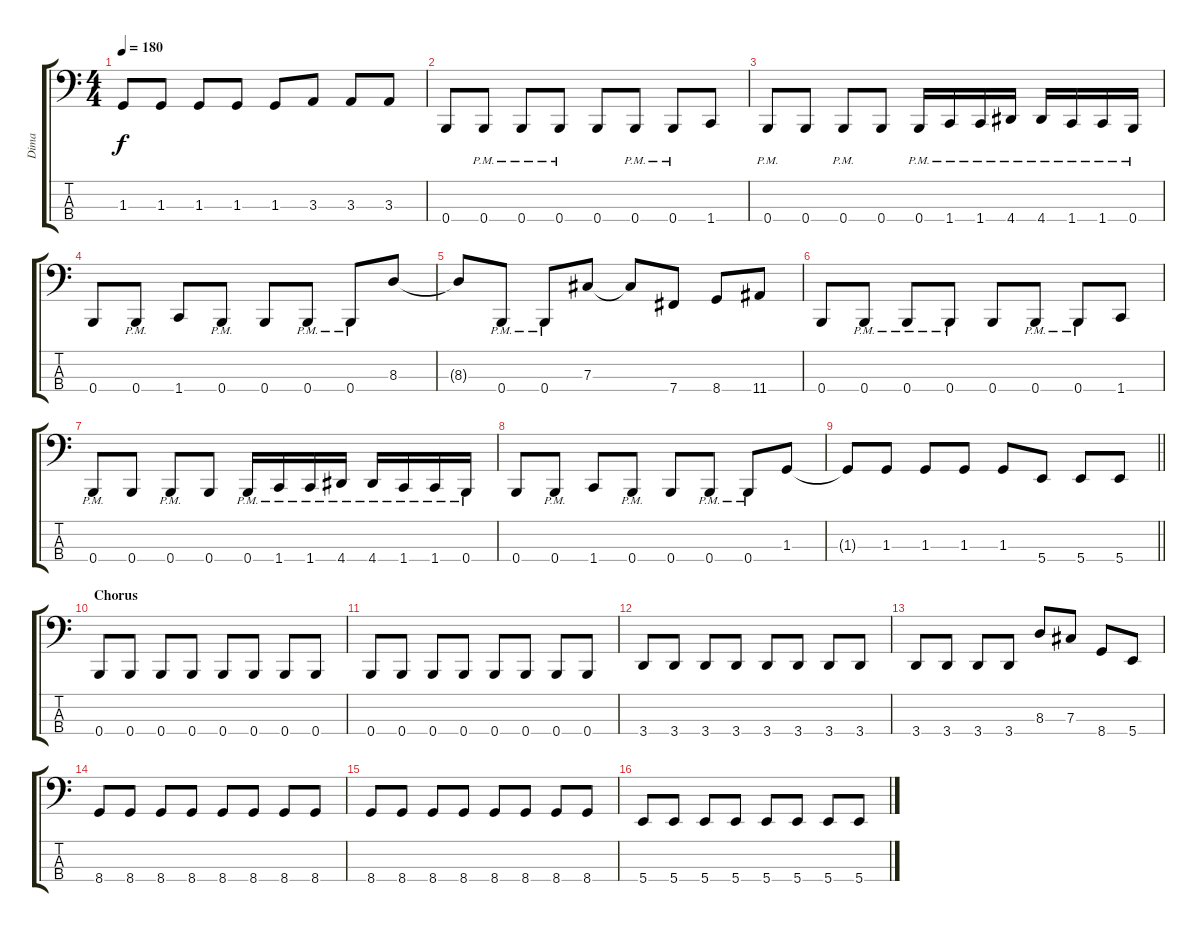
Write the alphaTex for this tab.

\track ("Dima" "Dima") {instrument electricbassfinger}
\staff {score tabs}
\tuning (E2 B1 Gb1 B0) {hide}
\ts (4 4)
\tempo 180
\clef f4
\ks c
1.3{t}.8{dy f} 1.3.8 1.3.8 1.3.8 1.3.8 3.3.8 3.3.8 3.3.8 |
0.4.8 0.4{pm}.8 0.4{pm}.8 0.4{pm}.8 0.4.8 0.4{pm}.8 0.4{pm}.8 1.4.8 |
0.4{pm}.8 0.4.8 0.4{pm}.8 0.4.8 0.4{pm}.16 1.4{pm}.16 1.4{pm}.16 4.4{pm}.16 4.4{pm}.16 1.4{pm}.16 1.4{pm}.16 0.4{pm}.16 |
0.4.8 0.4{pm}.8 1.4.8 0.4{pm}.8 0.4.8 0.4{pm}.8 0.4{pm}.8 8.3.8 |
8.3{t}.8 0.4{pm}.8 0.4{pm}.8 7.3.8 7.3{t}.8 7.4.8 8.4.8 11.4.8 |
0.4.8 0.4{pm}.8 0.4{pm}.8 0.4{pm}.8 0.4.8 0.4{pm}.8 0.4{pm}.8 1.4.8 |
0.4{pm}.8 0.4.8 0.4{pm}.8 0.4.8 0.4{pm}.16 1.4{pm}.16 1.4{pm}.16 4.4{pm}.16 4.4{pm}.16 1.4{pm}.16 1.4{pm}.16 0.4{pm}.16 |
0.4.8 0.4{pm}.8 1.4.8 0.4{pm}.8 0.4.8 0.4{pm}.8 0.4{pm}.8 1.3.8 |
\barLineRight lightlight
1.3{t}.8 1.3.8 1.3.8 1.3.8 1.3.8 5.4.8 5.4.8 5.4.8 |
\section ("" "Chorus")
0.4.8 0.4.8 0.4.8 0.4.8 0.4.8 0.4.8 0.4.8 0.4.8 |
0.4.8 0.4.8 0.4.8 0.4.8 0.4.8 0.4.8 0.4.8 0.4.8 |
3.4.8 3.4.8 3.4.8 3.4.8 3.4.8 3.4.8 3.4.8 3.4.8 |
3.4.8 3.4.8 3.4.8 3.4.8 8.3.8 7.3.8 8.4.8 5.4.8 |
8.4.8 8.4.8 8.4.8 8.4.8 8.4.8 8.4.8 8.4.8 8.4.8 |
8.4.8 8.4.8 8.4.8 8.4.8 8.4.8 8.4.8 8.4.8 8.4.8 |
5.4.8 5.4.8 5.4.8 5.4.8 5.4.8 5.4.8 5.4.8 5.4.8
